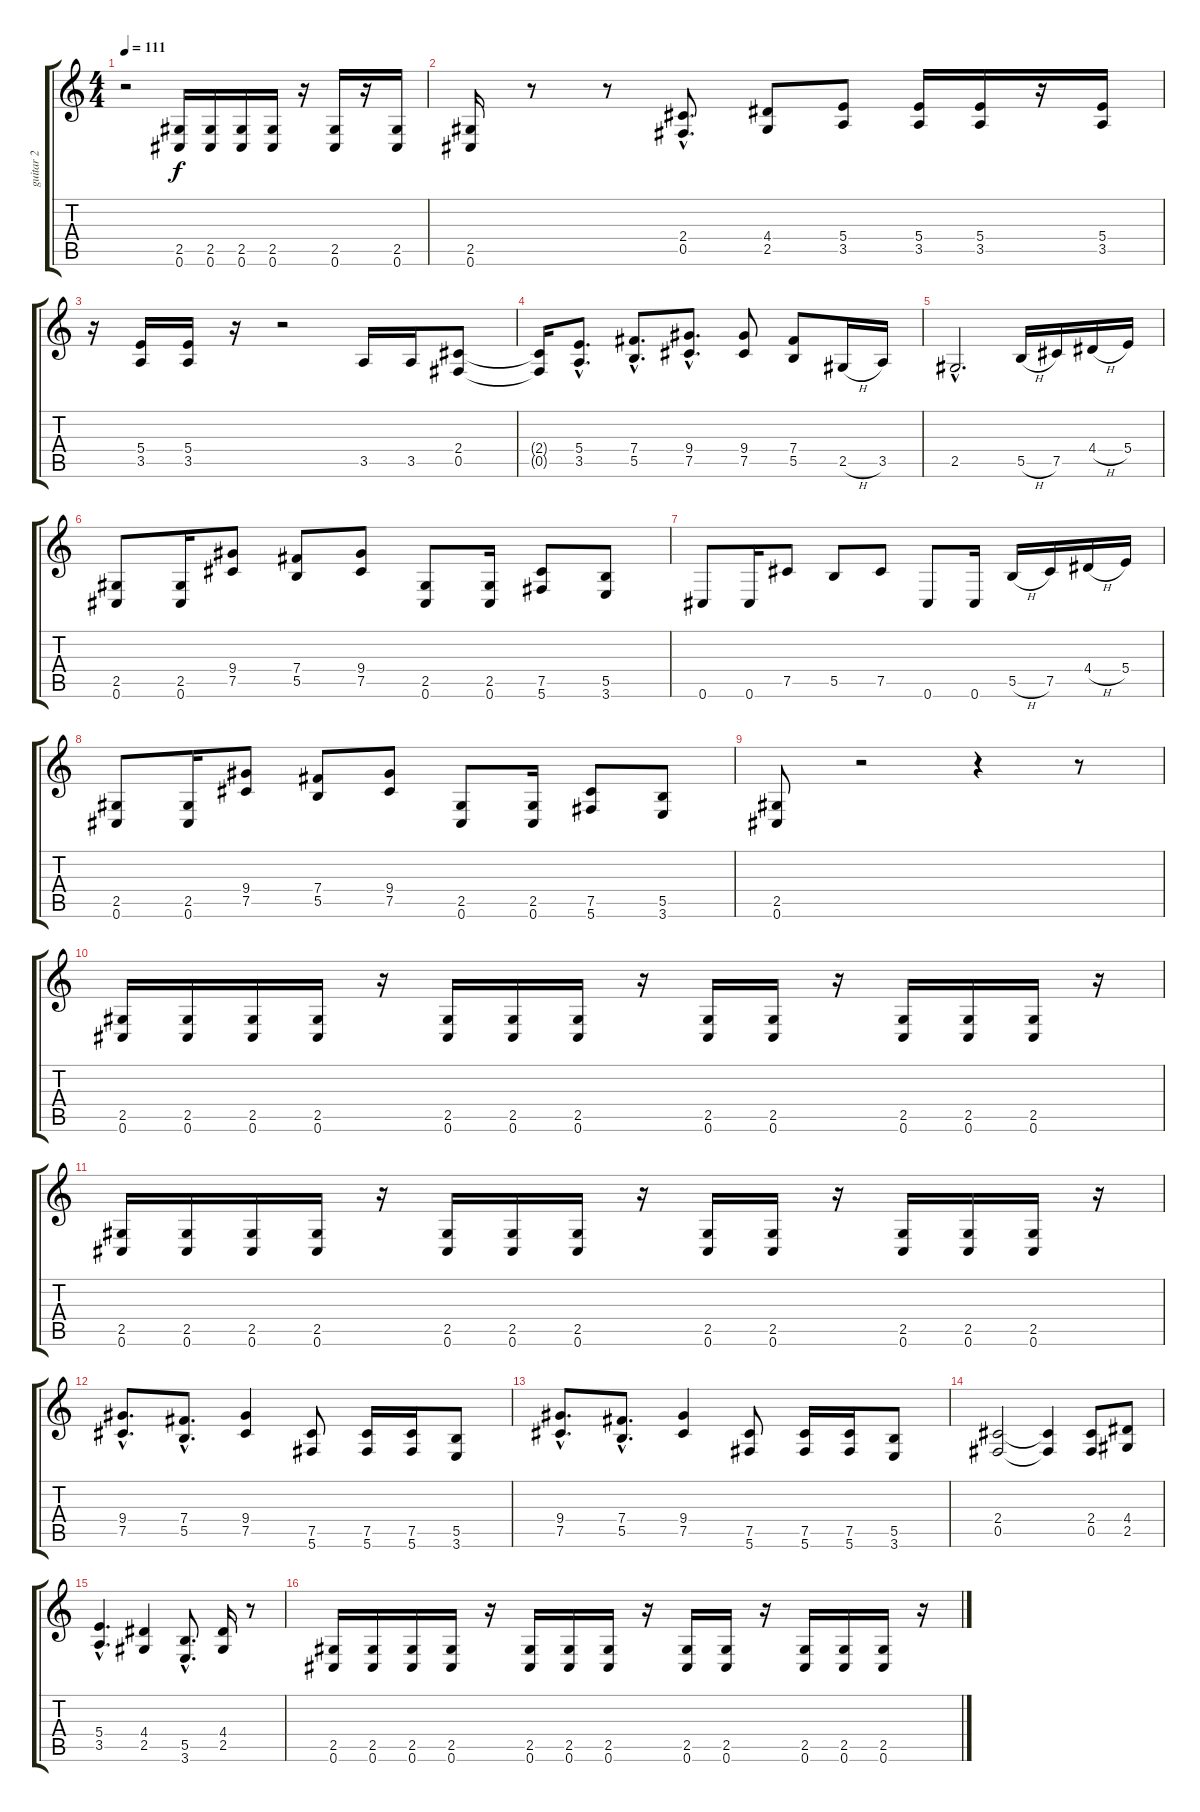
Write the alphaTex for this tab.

\track ("guitar 2" "guitar 2") {instrument distortionguitar}
\staff {score tabs}
\tuning (Db4 Ab3 E3 B2 Gb2 Db2) {hide}
\ts (4 4)
\tempo 111
\clef g2
\ks c
r.2{dy f} (2.5 0.6).16 (2.5 0.6).16 (2.5 0.6).16 (2.5 0.6).16 r.16 (2.5 0.6).16 r.16 (2.5 0.6).16 |
(2.5 0.6).16 r.8 r.8 (2.4{hac} 0.5{hac}).8{d} (4.4 2.5).8 (5.4 3.5).8 (5.4 3.5).16 (5.4 3.5).16 r.16 (5.4 3.5).16 |
r.16 (5.4 3.5).16 (5.4 3.5).16 r.16 r.2 3.5.16 3.5.16 (2.4 0.5).8 |
(2.4{t} 0.5{t}).16 (5.4{hac} 3.5{hac}).8{d} (7.4{hac} 5.5{hac}).8{d} (9.4{hac} 7.5{hac}).8{d} (9.4 7.5).8 (7.4 5.5).8 2.5{h}.16 3.5.16 |
2.5{hac}.2{d} 5.5{h}.16 7.5.16 4.4{h}.16 5.4.16 |
(2.5 0.6).8 (2.5 0.6).16 (9.4 7.5).8 (7.4 5.5).8 (9.4 7.5).8 (2.5 0.6).8 (2.5 0.6).16 (7.5 5.6).8 (5.5 3.6).8 |
0.6.8 0.6.16 7.5.8 5.5.8 7.5.8 0.6.8 0.6.16 5.5{h}.16 7.5.16 4.4{h}.16 5.4.16 |
(2.5 0.6).8 (2.5 0.6).16 (9.4 7.5).8 (7.4 5.5).8 (9.4 7.5).8 (2.5 0.6).8 (2.5 0.6).16 (7.5 5.6).8 (5.5 3.6).8 |
(2.5 0.6).8 r.2 r.4 r.8 |
(2.5 0.6).16 (2.5 0.6).16 (2.5 0.6).16 (2.5 0.6).16 r.16 (2.5 0.6).16 (2.5 0.6).16 (2.5 0.6).16 r.16 (2.5 0.6).16 (2.5 0.6).16 r.16 (2.5 0.6).16 (2.5 0.6).16 (2.5 0.6).16 r.16 |
(2.5 0.6).16 (2.5 0.6).16 (2.5 0.6).16 (2.5 0.6).16 r.16 (2.5 0.6).16 (2.5 0.6).16 (2.5 0.6).16 r.16 (2.5 0.6).16 (2.5 0.6).16 r.16 (2.5 0.6).16 (2.5 0.6).16 (2.5 0.6).16 r.16 |
(9.4{hac} 7.5{hac}).8{d} (7.4{hac} 5.5{hac}).8{d} (9.4 7.5).4 (7.5 5.6).8 (7.5 5.6).16 (7.5 5.6).16 (5.5 3.6).8 |
(9.4{hac} 7.5{hac}).8{d} (7.4{hac} 5.5{hac}).8{d} (9.4 7.5).4 (7.5 5.6).8 (7.5 5.6).16 (7.5 5.6).16 (5.5 3.6).8 |
(2.4 0.5).2 (2.4{t} 0.5{t}).4 (2.4 0.5).8 (4.4 2.5).8 |
(5.4{hac} 3.5{hac}).4{d} (4.4 2.5).4 (5.5{hac} 3.6{hac}).8{d} (4.4 2.5).16 r.8 |
(2.5 0.6).16 (2.5 0.6).16 (2.5 0.6).16 (2.5 0.6).16 r.16 (2.5 0.6).16 (2.5 0.6).16 (2.5 0.6).16 r.16 (2.5 0.6).16 (2.5 0.6).16 r.16 (2.5 0.6).16 (2.5 0.6).16 (2.5 0.6).16 r.16
